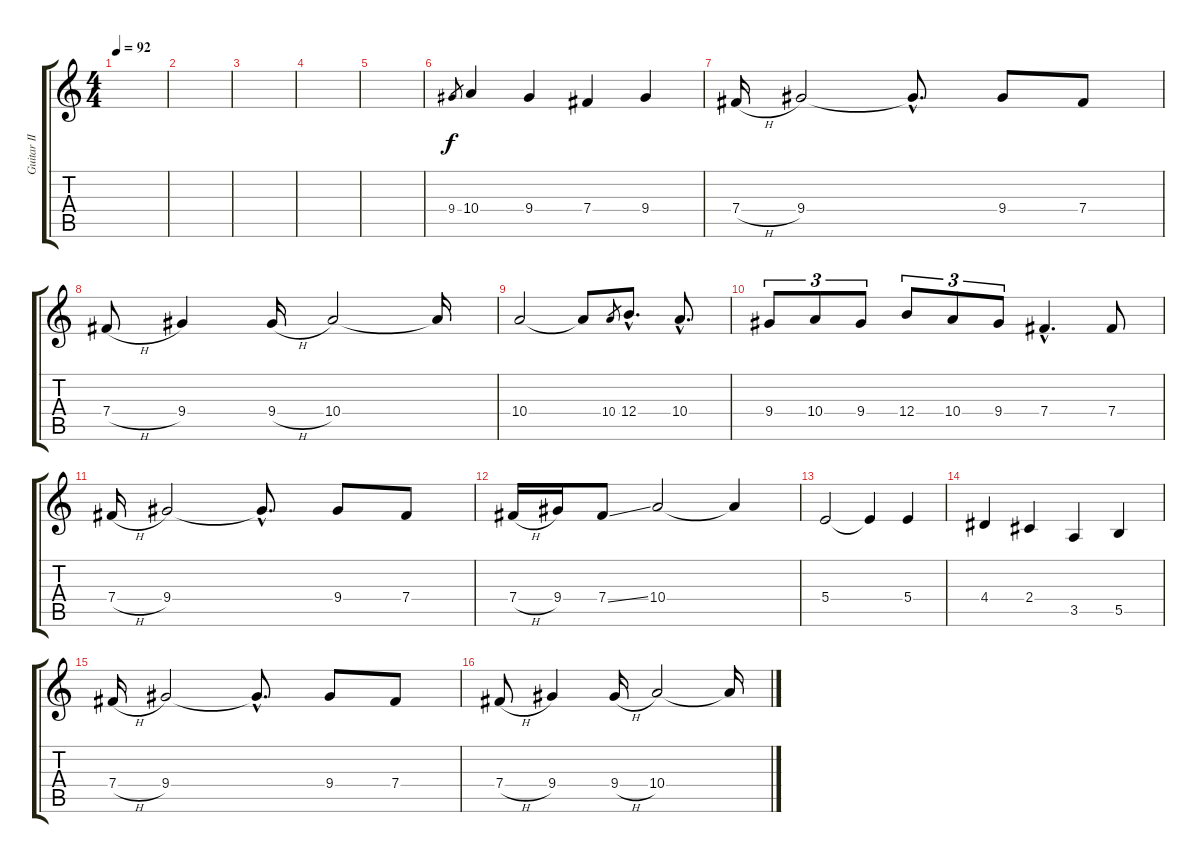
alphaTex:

\track ("Guitar II" "Guitar II") {instrument distortionguitar}
\staff {score tabs}
\tuning (Db4 Ab3 E3 B2 Gb2 Db2) {hide}
\ts (4 4)
\tempo 92
\clef g2
\ks c
|
|
|
|
|
9.4.8{gr} 10.4.4 9.4.4 7.4.4 9.4.4 |
7.4{h}.16{balance 16} 9.4.2 9.4{hac t}.8{d} 9.4.8 7.4.8 |
7.4{h}.8 9.4.4 9.4{h}.16 10.4.2 10.4{t}.16 |
10.4.2 10.4{t}.8 10.4.8{gr} 12.4{hac}.8{d} 10.4{hac}.8{d} |
9.4.8{tu (3 2)} 10.4.8{tu (3 2)} 9.4.8{tu (3 2)} 12.4.8{tu (3 2)} 10.4.8{tu (3 2)} 9.4.8{tu (3 2)} 7.4{hac}.4{d} 7.4.8 |
7.4{h}.16 9.4.2 9.4{hac t}.8{d} 9.4.8 7.4.8 |
7.4{h}.16 9.4.16 7.4{ss}.8 10.4.2 10.4{t}.4 |
5.4.2 5.4{t}.4 5.4.4 |
4.4.4 2.4.4 3.5.4 5.5.4 |
7.4{h}.16{balance 16} 9.4.2 9.4{hac t}.8{d} 9.4.8 7.4.8 |
7.4{h}.8 9.4.4 9.4{h}.16 10.4.2 10.4{t}.16
